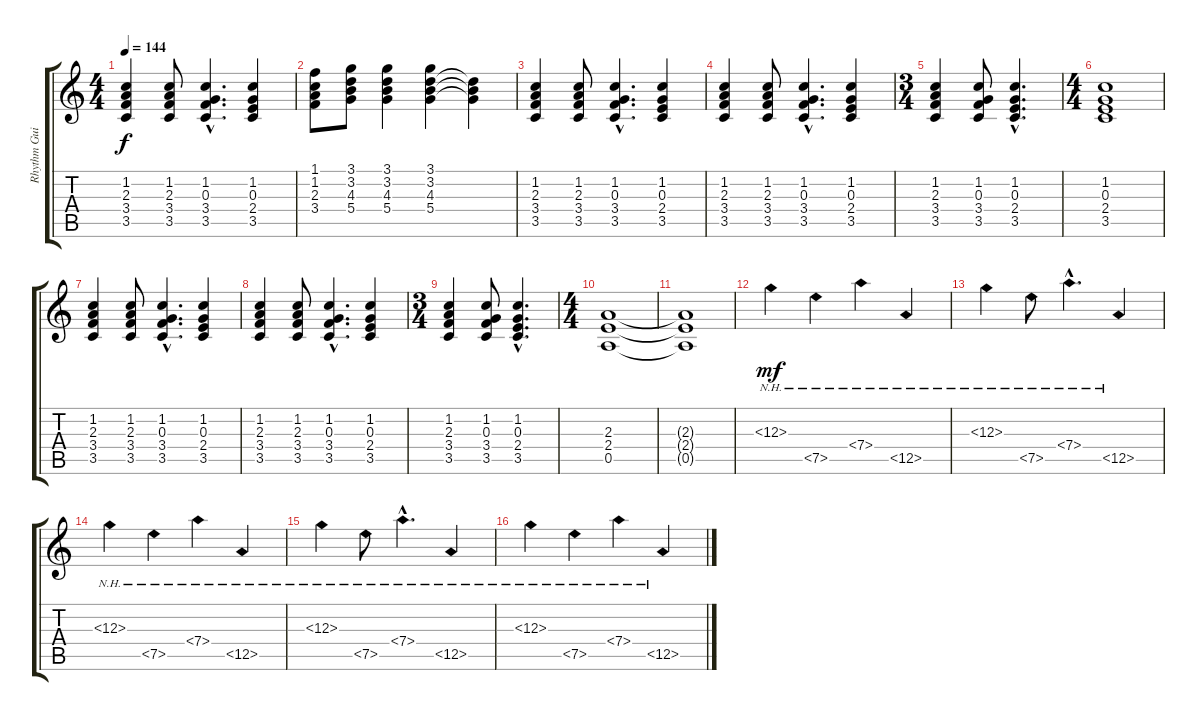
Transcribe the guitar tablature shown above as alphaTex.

\track ("Rhythm Guitar 2" "Rhythm Gui") {instrument overdrivenguitar}
\staff {score tabs}
\tuning (E4 B3 G3 D3 A2 E2) {hide}
\ts (4 4)
\tempo 144
\clef g2
\ks c
(1.2 2.3 3.4 3.5).4{dy f} (1.2 2.3 3.4 3.5).8 (1.2{hac} 0.3{hac} 3.4{hac} 3.5{hac}).4{d} (1.2 0.3 2.4 3.5).4 |
(1.1 1.2 2.3 3.4).8 (3.1 3.2 4.3 5.4).8 (3.1 3.2 4.3 5.4).4 (3.1 3.2 4.3 5.4).4 (3.2{t} 4.3{t} 5.4{t}).4 |
(1.2 2.3 3.4 3.5).4 (1.2 2.3 3.4 3.5).8 (1.2{hac} 0.3{hac} 3.4{hac} 3.5{hac}).4{d} (1.2 0.3 2.4 3.5).4 |
(1.2 2.3 3.4 3.5).4 (1.2 2.3 3.4 3.5).8 (1.2{hac} 0.3{hac} 3.4{hac} 3.5{hac}).4{d} (1.2 0.3 2.4 3.5).4 |
\ts (3 4)
(1.2 2.3 3.4 3.5).4 (1.2 0.3 3.4 3.5).8 (1.2{hac} 0.3{hac} 2.4{hac} 3.5{hac}).4{d} |
\ts (4 4)
(1.2 0.3 2.4 3.5).1 |
(1.2 2.3 3.4 3.5).4 (1.2 2.3 3.4 3.5).8 (1.2{hac} 0.3{hac} 3.4{hac} 3.5{hac}).4{d} (1.2 0.3 2.4 3.5).4 |
(1.2 2.3 3.4 3.5).4 (1.2 2.3 3.4 3.5).8 (1.2{hac} 0.3{hac} 3.4{hac} 3.5{hac}).4{d} (1.2 0.3 2.4 3.5).4 |
\ts (3 4)
(1.2 2.3 3.4 3.5).4 (1.2 0.3 3.4 3.5).8 (1.2{hac} 0.3{hac} 2.4{hac} 3.5{hac}).4{d} |
\ts (4 4)
(2.3 2.4 0.5).1 |
(2.3{t} 2.4{t} 0.5{t}).1 |
12.3{nh}.4{dy mf} 7.5{nh}.4 7.4{nh}.4 12.5{nh}.4 |
12.3{nh}.4 7.5{nh}.8 7.4{nh hac}.4{d} 12.5{nh}.4 |
12.3{nh}.4 7.5{nh}.4 7.4{nh}.4 12.5{nh}.4 |
12.3{nh}.4 7.5{nh}.8 7.4{nh hac}.4{d} 12.5{nh}.4 |
12.3{nh}.4 7.5{nh}.4 7.4{nh}.4 12.5{nh}.4
